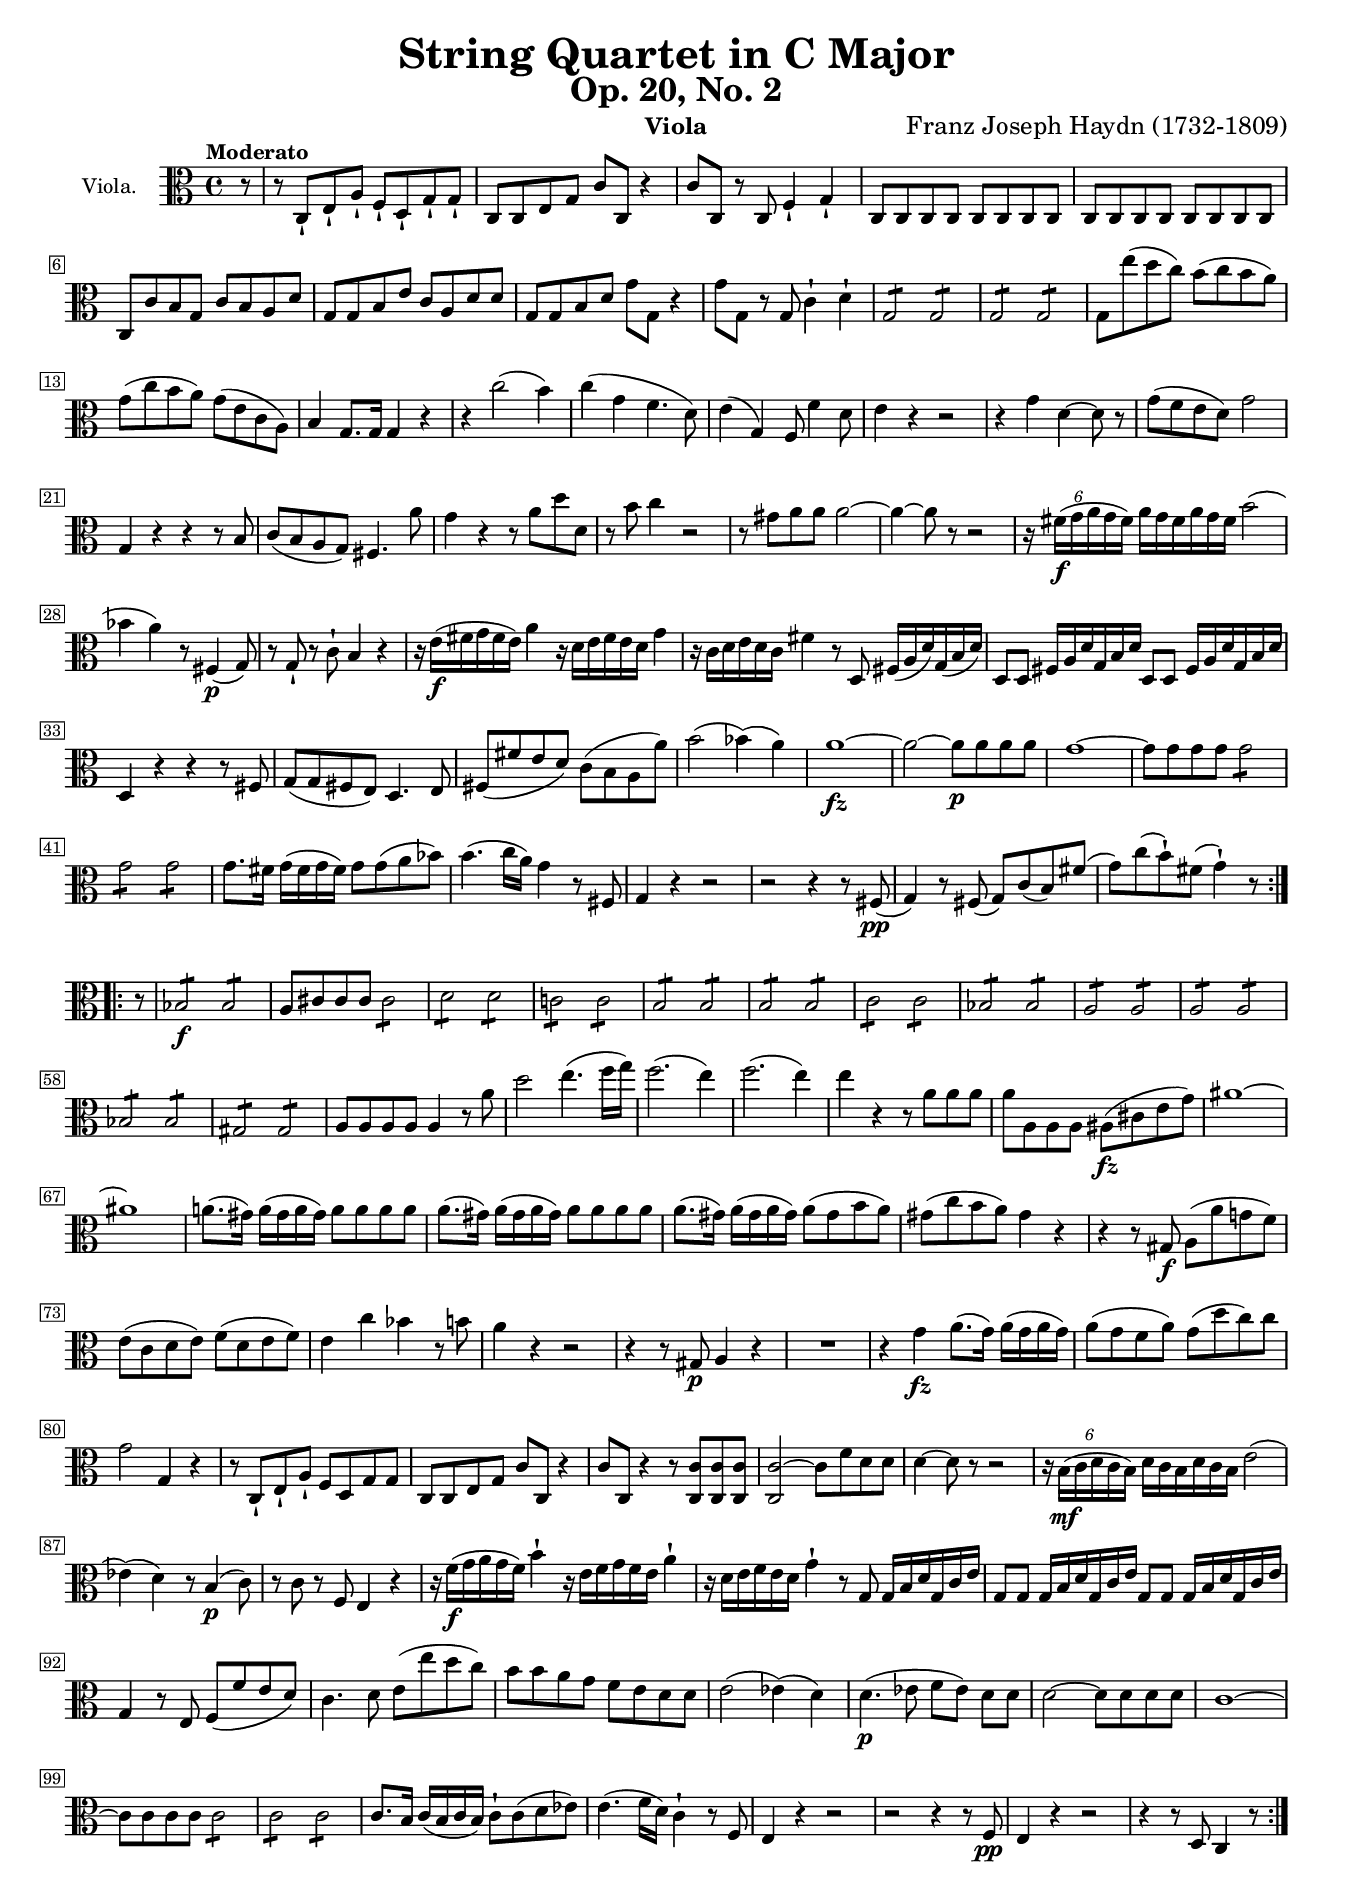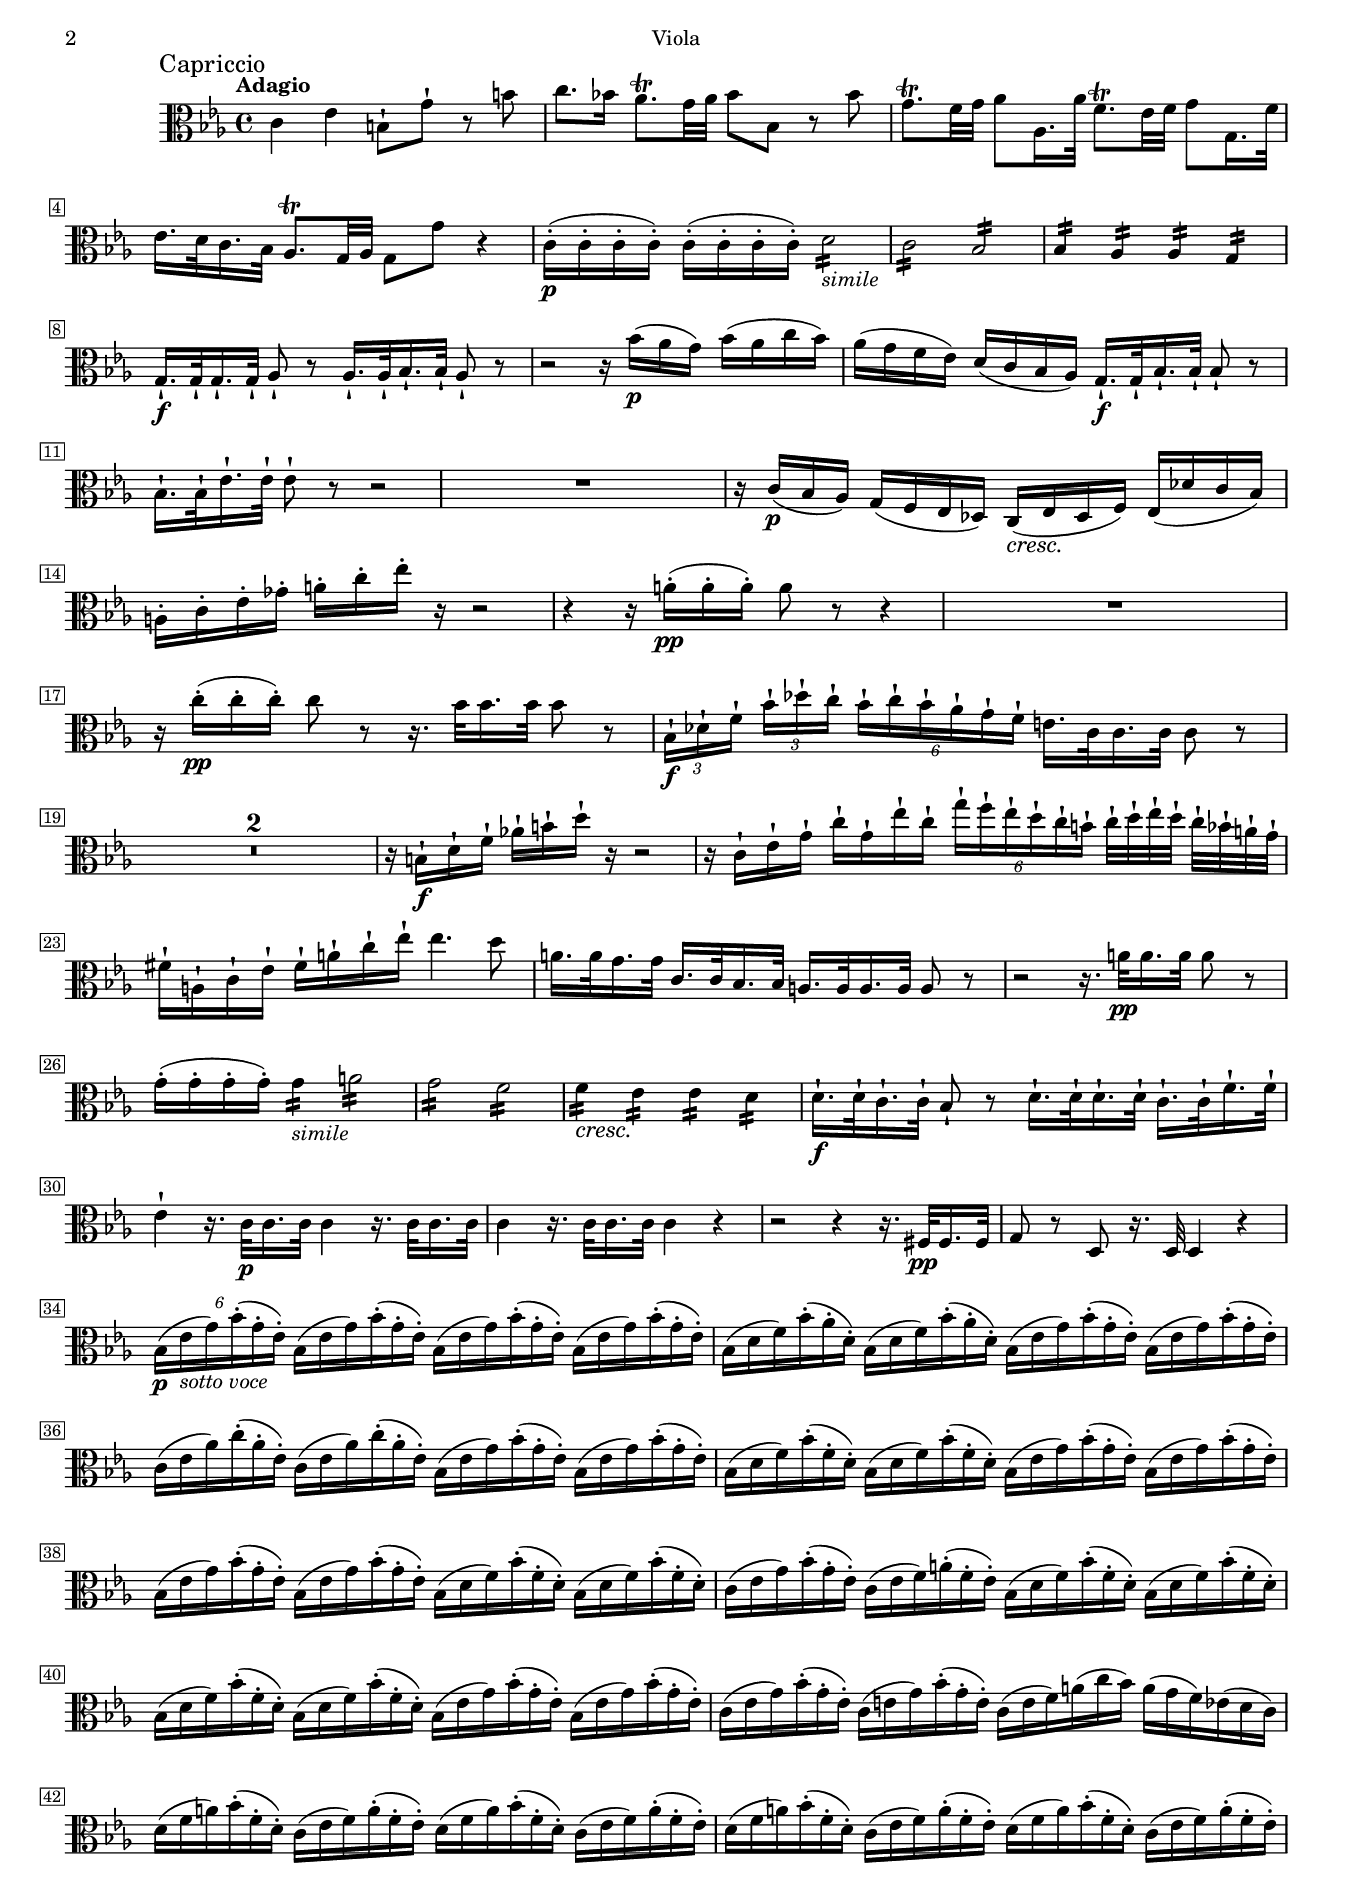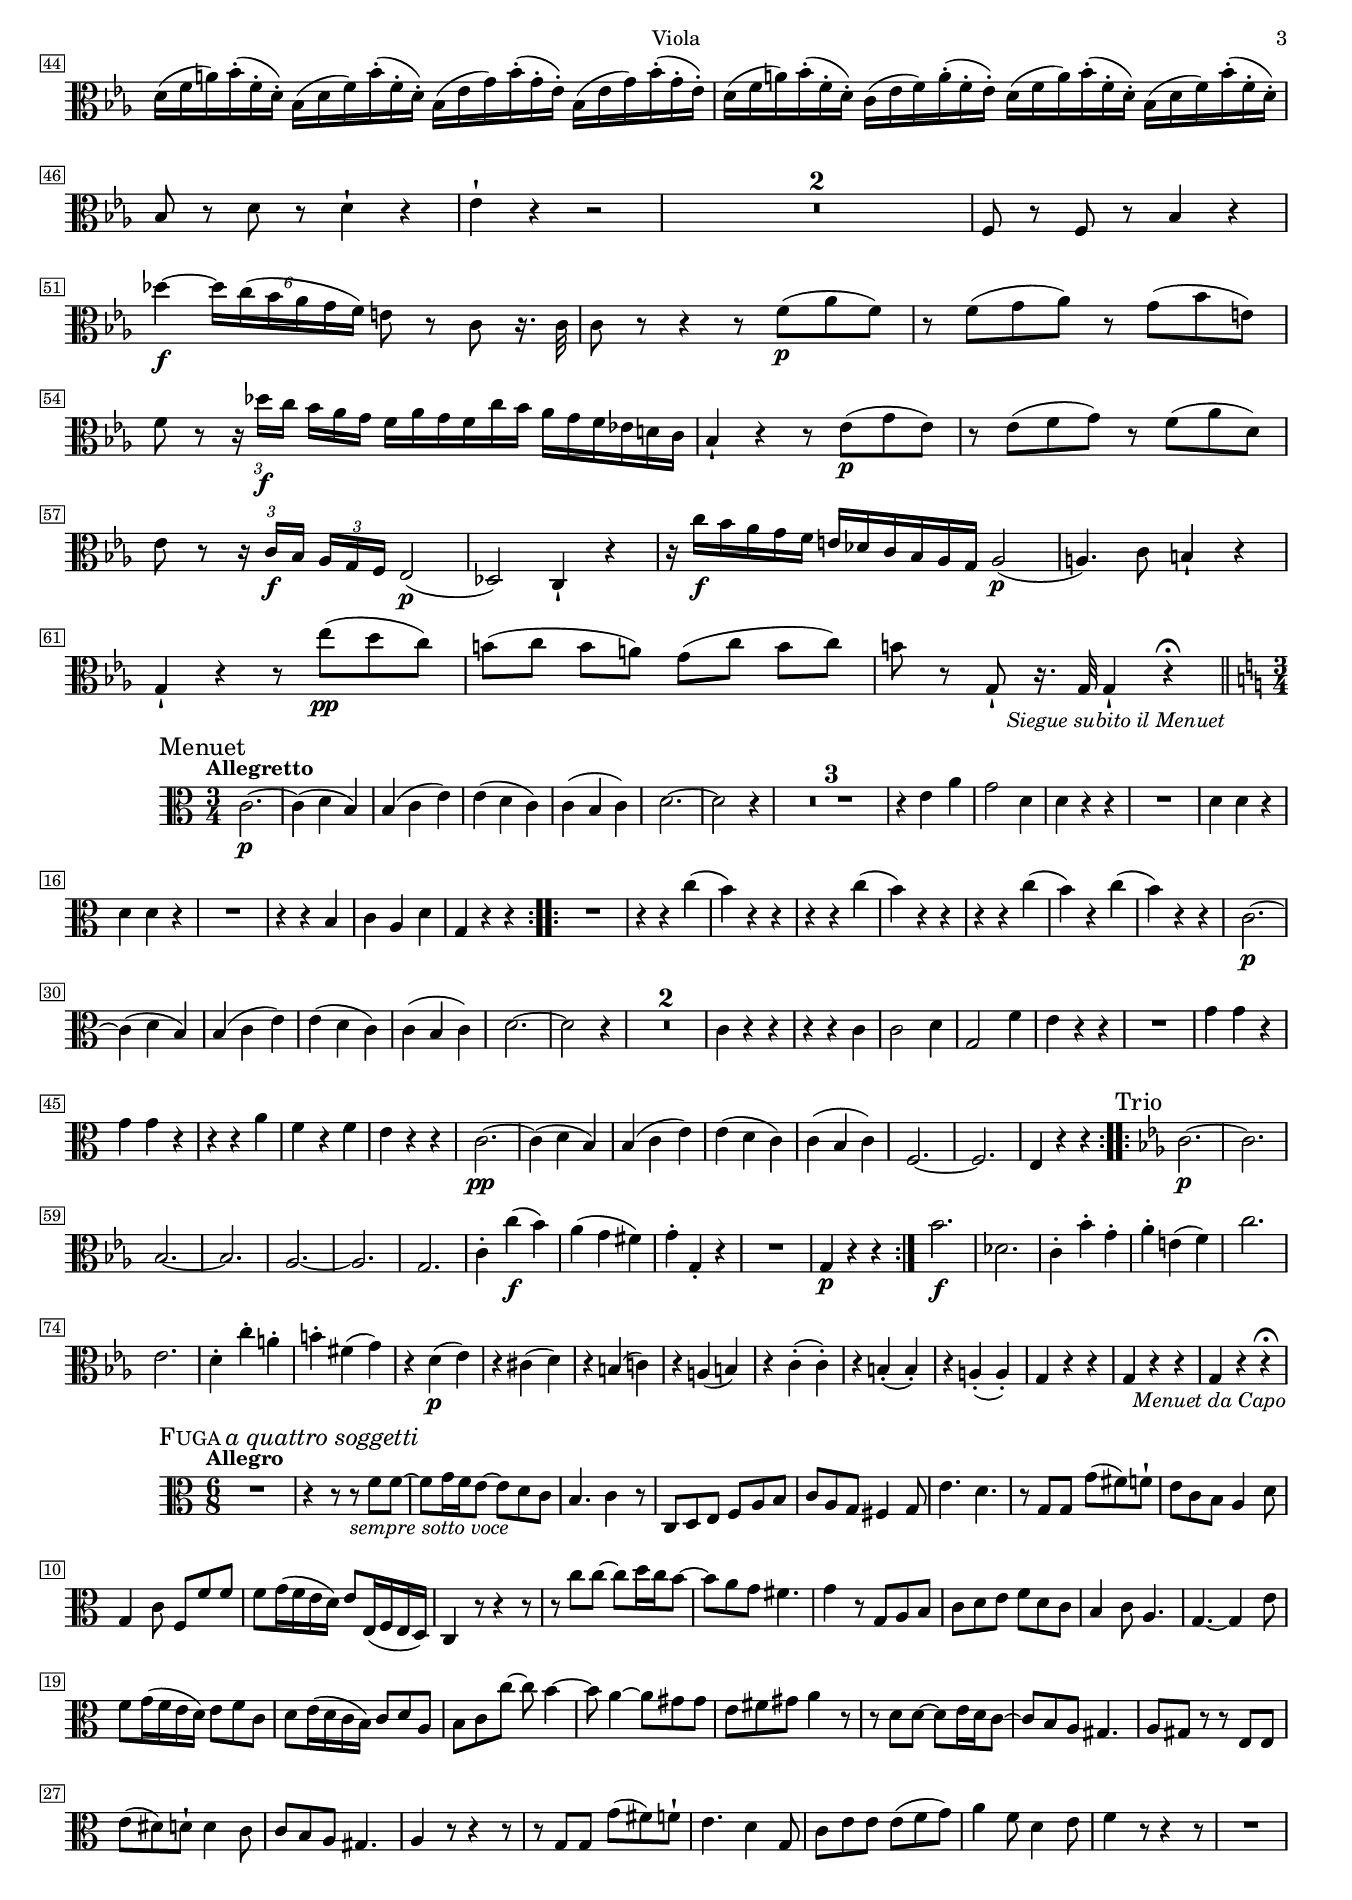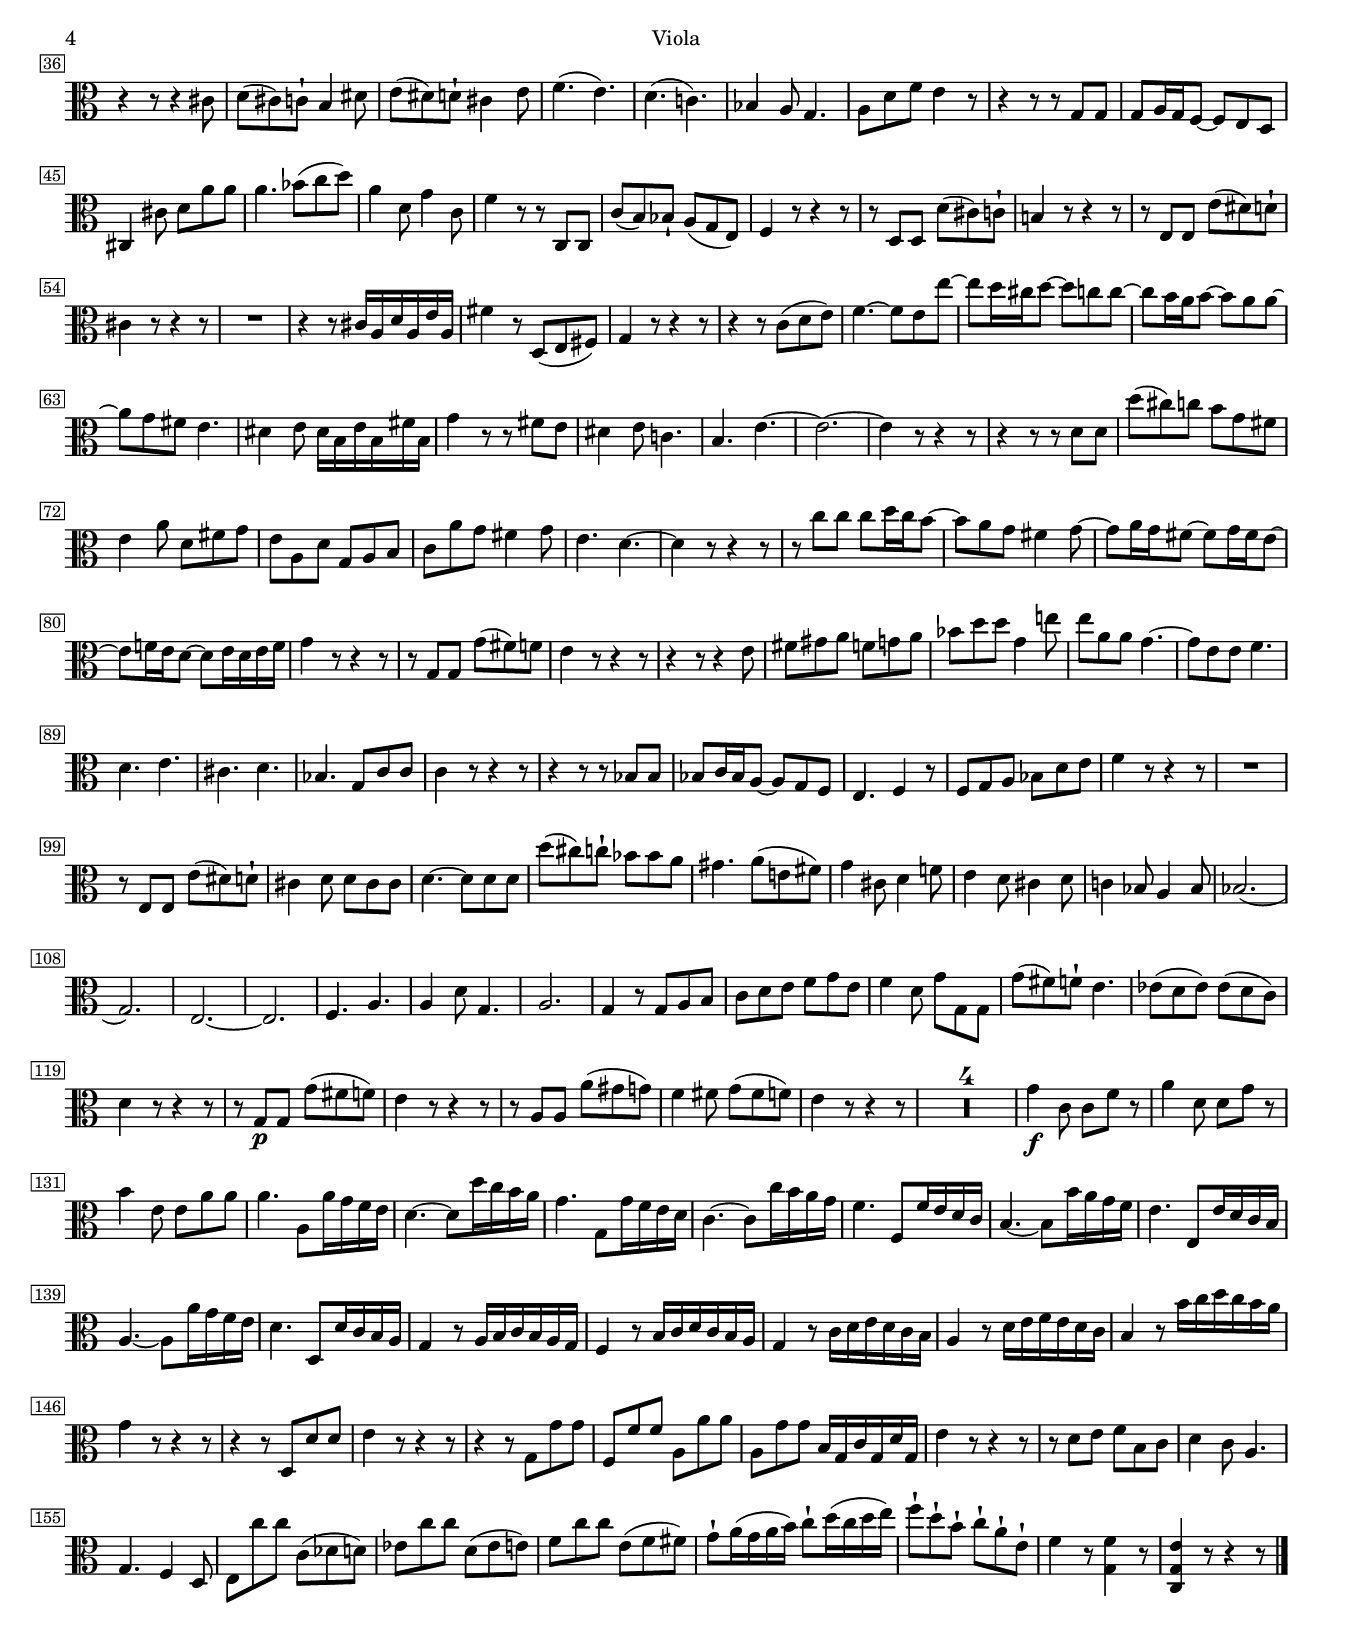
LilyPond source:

\version "2.24.2"

\version "2.24.1"

% \include "gonville-default.ily"

\paper {
  #(set-paper-size "c4")
  % page-breaking = #ly:page-turn-breaking
  % first-page-number = 2
  % page-breaking = #ly:minimal-breaking
  page-breaking = #ly:optimal-breaking
  % system-system-spacing = #'((basic-distance . 0.1) (padding . 0))
  % ragged-last-bottom = ##f
  % ragged-bottom = ##f
}



globalSettings = { 
  % \override Score.BarNumber.break-visibility = #end-of-line-invisible
  % \set Score.barNumberVisibility = #(every-nth-bar-number-visible 5)
  \override Score.BarNumber.stencil = #(make-stencil-boxer 0.1 0.25 ly:text-interface::print)
  % \accidentalStyle modern
  \set baseMoment = #(ly:make-moment 1/8)
}

\header {
  title = \markup { \abs-fontsize #20 "String Quartet in C Major" } 
  subtitle = \markup {\abs-fontsize #16 "Op. 20, No. 2" }
  % opus = "Opus 20, No. 2"
  composer = \markup { \abs-fontsize #12 "Franz Joseph Haydn (1732-1809)" }
  date = "1772"
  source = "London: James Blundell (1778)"
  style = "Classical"
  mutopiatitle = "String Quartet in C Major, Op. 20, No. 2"
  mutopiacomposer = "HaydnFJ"
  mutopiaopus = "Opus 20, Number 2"
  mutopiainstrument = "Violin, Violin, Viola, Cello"
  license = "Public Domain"
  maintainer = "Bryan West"
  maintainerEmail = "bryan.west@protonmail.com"
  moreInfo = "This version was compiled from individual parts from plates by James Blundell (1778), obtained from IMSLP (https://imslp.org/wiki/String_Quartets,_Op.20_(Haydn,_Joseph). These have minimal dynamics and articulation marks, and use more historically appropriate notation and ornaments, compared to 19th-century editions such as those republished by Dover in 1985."
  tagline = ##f
}

\layout {
  \context {
    \Score
    \override DynamicTextSpanner.style = #'none
    \override TupletBracket.bracket-visibility = ##f
  }
}

headerI = ""
% headerI = \markup {
%   \fill-line {
%     \center-column { \raise #2 \bold \abs-fontsize #16 "I" } 
%   }
% }

headerII = ""
% headerII = \markup { 
%   \fill-line {
%     \center-column { \raise #2 \bold \abs-fontsize #16 "II" } 
%   }
% } % "Adagio"

headerIII = ""
% headerIII = \markup { 
%   \fill-line {
%     \center-column { \raise #2 \bold \abs-fontsize #16 "III" } 
%   }
% } % "Allegretto"
headerIV = ""
% headerIV = \markup { 
%       \fill-line {
%         \center-column { 
%           \raise #4 {
%             \bold \abs-fontsize #16 "IV"
%             \bold \abs-fontsize #12 "Fuga a quattro soggetti"
%           }
%       }
%     }
% }

timeI = { \time 4/4 \partial 8 }
timeII = \time 4/4
timeIII = \time 3/4
timeIV = \time 6/8

finalFermata = \mark \markup { \musicglyph #"scripts.ufermata" } 

repeatChord = #(define-music-function (parser location chord repeats) (ly:music? integer?)
  #{
    \repeat unfold $repeats $chord
  #})

staccato = \markup { \italic staccato }
legato = \markup { \italic legato }

tupletNum = \revert TupletNumber.stencil

noTupletNum = \override TupletNumber.stencil = ##f

tupletBracket = \override TupletBracket.bracket-visibility = ##t

noTupletBracket = \override TupletBracket.bracket-visibility = ##f

fz = #(make-dynamic-script "fz")

dolce = \markup { \italic "dolce" }

simile = \markup { \italic "simile" }

sempreSottoVoce = \markup { \italic "sempre sotto voce" }

\include "../common/part-layout.ily"

\include "./i-global.ily"
\version "2.24.1"
violaFirstMov = \relative c {
  \clef alto
  \set baseMoment = #(ly:make-moment 1/8)
  \noTupletBracket
  \tupletUp
  \repeat volta 2 {
    r8
    | r c-! e-! a-! f-! d-! g-! g-!
    | c, c e g c c, r4 
    | c'8 c, r c f4-! g-!
    | c,8 c c c c c c c
    | \repeat unfold 8 c8
    | c8 c' b g c b a d 
    | g, g b e c a d d 
    | g, g b d g g, r4 
    | g'8 g, r g c4-! d-! 
    % 10
    | g,2:8 g:
    | g: g: 
    | g8 e''( d c) b( c b a)
    | g( c b a) g( e c a) 
    | b4 g8. g16 g4 r 
    | r4 c'2( b4) 
    | c( g f4. d8)
    | e4( g,) f8 f'4 d8
    | e4 r r2
    | r4 g d ~ d8 r 
    % 20 
    | g8( f e d) g2
    | g,4 r r r8 b 
    | c( b a g) fis4. a'8 
    | g4 r r8 a d d, 
    | r8 b' c4 r2
    | r8 gis a a a2 ~
    | a4 ~ a8 r r2
    % \set subdivideBeams = ##t
    | \tuplet 6/4 4 { r16 fis(\f g a g fis) \noTupletNum a g fis a g fis } b2(
    | bes4 a) r8 fis,4(\p g8)
    | r8 g-! r c-! b4 r 
    % 30
    | \tuplet 6/4 4 { r16 e(\f fis g fis e) } a4 \tuplet 6/4 4 { r16 d, e fis e d } g4 
    | \tuplet 6/4 4 { r16 c, d e d c } fis4 r8 d,8 \tuplet 6/4 4 { fis16( a d) g,( b d) }
    | \repeat unfold 2 { d,8 d \tuplet 6/4 4 { fis16 a d g, b d } }
    % \set subdivideBeams = ##f
    | d,4 r r r8 fis
    | g8( g fis e) d4. e8 
    | fis8( fis' e d) c( b a a') 
    | b2( bes4)( a) 
    | a1\fz ~ 
    | a2 ~ a8\p a a a
    | g1 ~ 
    % 40
    | g8 g g g g2:8 % g(-. g-. g-. g-.)
    | g: g: % \repeat unfold 2 { g8(-. g-. g-. g-.) } 
    | g8. fis16 g( fis g fis) g8 g( a bes) 
    | b4.( c16 a) g4 r8 fis,8
    | g4 r r2
    | r2 r4 r8 fis(\pp
    | g4) r8 fis( g) c( b) fis'( 
    | g) c( b-!) fis( g4-!) r8
  } 
  \repeat volta 2 {
    r8
    | bes,2:8\f bes: % bes,8\f \repeat unfold 7 bes8
    | a8 cis cis cis cis2:8
    % 50
    | d: d: % \repeat unfold 8 d8
    | c!: c: % \repeat unfold 7 c8
    | b: b: % \repeat unfold 8 b8
    | b: b: % \repeat unfold 8 b8
    | c: c: % \repeat unfold 8 c8
    | bes: bes: % \repeat unfold 8 bes8
    | a: a: % \repeat unfold 8 a8
    | a: a: % \repeat unfold 8 a8
    | bes: bes: % \repeat unfold 8 bes8
    | gis: gis: % \repeat unfold 8 gis8
    % 60
    | a8 a a a a4 r8 a'
    | d2 e4.( f16 g) 
    | f2.( e4) 
    | f2.( e4)
    | e4 r r8 a, a a
    | a a, a a ais(\fz cis e g) 
    | ais1 ~ 
    % 70
    | ais
    | a!8.( gis16) a( gis a gis) a8 a a a
    | a8.( gis16) a( gis a gis) a8 a a a
    | a8.( gis16) a( gis a gis) a8( gis b a)
    | gis( c b a) gis4 r
    | r4 r8 gis,8\f a( a' g! f) 
    | e( c d e) f( d e f) 
    | e4 c' bes r8 b 
    | a4 r r2
    | r4 r8 gis,8\p a4 r 
    | R1
    | r4 g'\fz a8.( g16) a( g a g) 
    | a8( g f a) g( d' c) c 
    % 80
    | g2 g,4 r 
    | r8 c,-! e-! a-! f d g g
    | c, c e g c c, r4 
    | c'8 c, r4 r8 <c' c,> \repeatChord <c c,>8 2 
    | <c c,>2 ~ c8 f d d 
    | d4 ~ d8 r r2
    % \set subdivideBeams = ##t
    | \tupletNum \tuplet 6/4 4 { r16 b(\mf c d c b) \noTupletNum d c b d c b } e2(
    | ees4)( d) r8 b4(\p c8) 
    | r8 c r f, e4 r 
    | \tuplet 6/4 4 { r16 f'(\f g a g f) } b4-! \tuplet 6/4 4 { r16 e, f g f e } a4-! 
    | \tuplet 6/4 4 { r16 d, e f e d } g4-! r8 g, \tuplet 6/4 4 { g16 b d g, c e }
    | \repeat unfold 2 { g,8 g \tuplet 6/4 4 { g16 b d g, c e } }
    | g,4 r8 e f( f' e d) 
    | c4. d8 e( e' d c) 
    | b b a g f e d d 
    | e2( ees4)( d) 
    | d4.(\p ees8 f ees) d[ d] 
    | d2 ~ d8 d d d
    | c1 ~ 
    | c8 c c c c2:8 % c(-. c-. c-. c-.)
    % 100
    | c: c: % \repeat unfold 2 { c8(-. c-. c-. c-.) }
    | c8. b16 c( b c b) c8-! c( d ees) 
    | e4.( f16 d) c4-! r8 f,8 
    | e4 r r2
    | r2 r4 r8 f\pp 
    | e4 r r2 
    | r4 r8 d c4 r8 \fine
  }
}


\include "./ii-global.ily"
\version "2.24.1"
violaSecondMov = \relative c' {
  \clef alto
  \set baseMoment = #(ly:make-moment 1/8)
  \noTupletBracket
  \section
  \sectionLabel "Capriccio"
  | c4 ees b8-! g'-! r b
  | c8. bes!16 aes8.\trill g32 aes bes8 bes, r bes' 
  | g8.\trill f32 g aes8 aes,16. aes'32 f8.\trill ees32 f g8 g,16. f'32 
  | ees16. d32 c16. bes32 aes8.\trill g32 aes g8 g' r4
  | c,16(-.\p c-. c-. c-.) c(-. c-. c-. c-.) d2:16_\simile 
  | c2: bes2: 
  | bes4: aes4: aes4: g4:
  | g16.-!\f g32-! g16.-! g32-! aes8-! r aes16.-! aes32-! bes16.-! bes32-! aes8-! r 
  | r2 r16 bes'(\p aes g) bes( aes c bes) 
  | aes( g f ees) d( c bes aes) g16.-!\f g32-! bes16.-! bes32-! bes8-! r 
  | bes16.-! bes32-! ees16.-! ees32-! ees8-! r r2 
  | R1 
  | r16 c(\p bes aes) g( f ees des) c(\cresc ees des f) ees( des' c bes) 
  | a-.\! c-. ees-. ges-. a-. c-. ees-. r r2 
  | r4 r16 a,(-.\pp a-. a-.) a8 r r4 
  | R1 
  | r16 c(-.\pp c-. c-.) c8 r r16. bes32 bes16. bes32 bes8 r 
  % \set subdivideBeams = ##t
  | \tuplet 3/2 8 { bes,16-!\f des-! f-! bes[-! des-! c-!] } \tuplet 6/4 4 { bes-! c-! bes-! aes-! g-! f-! } e16. c32 c16. c32 c8 r
  | R1 * 2
  | r16 b-!\f d-! f-! aes!-! b-! d-! r r2
  | r16 c,-! ees-! g-! c-! g-! ees'-! c-! \tuplet 6/4 4 { g'16-! f-! ees-! d-! c-! b-! } c32-! d-! ees-! d-! c-![ bes-! a-! g-!]
  | fis16-! a,-! c-! ees-! fis-! a-! c-! ees-! ees4. d8 
  | a16. a32 g16. g32 c,16. c32 bes16. bes32 a16. a32 a16. a32 a8 r 
  | r2 r16. a'32\pp a16. a32 a8 r
  | g16(-. g-. g-. g-.) g4:16_\simile a2: 
  | g2: f:
  | f4:\cresc ees: ees: d: 
  | d16.-!\f d32-! c16.-! c32-! bes8-! r d16.-! d32-! d16.-! d32-! c16.-! c32-! f16.-! f32-!
  | ees4-! r16. c32\p c16. c32 c4 r16. c32 c16. c32 
  | c4 r16. c32 c16. c32 c4 r 
  | r2 r4 r16. fis,32\pp fis16. fis32 
  | g8 r d r16. d32 d4 r
  % \set subdivideBeams = ##t
  | \once \tupletUp \tuplet 6/4 4 { bes'16\p( ees_\markup {\italic "sotto voce" } g) \noTupletNum bes-.( g-. ees-.) } \repeat unfold 3 { \tuplet 6/4 4 { bes16( ees g) bes(-. g-. ees-.) } }
  | \tuplet 6/4 4 { \repeat unfold 2 { bes16( d f) bes(-. aes-. d,-.) } \repeat unfold 2 { bes16( ees g) bes(-. g-. ees-.) } }
  | \tuplet 6/4 4 { \repeat unfold 2 { c16( ees aes) c(-. aes-. ees-.) } \repeat unfold 2 { bes16( ees g) bes(-. g-. ees-.) } }
  | \tuplet 6/4 4 { \repeat unfold 2 { bes16( d f) bes(-. f-. d-.) } \repeat unfold 2 { bes16( ees g) bes(-. g-. ees-.) } }
  | \tuplet 6/4 4 { \repeat unfold 2 { bes16( ees g) bes(-. g-. ees-.) } \repeat unfold 2 { bes16( d f) bes(-. f-. d-.) } }
  | \tuplet 6/4 4 { c16( ees g) bes(-. g-. ees-.) c( ees f) a(-. f-. ees-.) \repeat unfold 2 { bes16( d f) bes(-. f-. d-.) } }
  | \tuplet 6/4 4 { \repeat unfold 2 { bes16( d f) bes(-. f-. d-.) } \repeat unfold 2 { bes16( ees g) bes(-. g-. ees-.) } }
  | \tuplet 6/4 4 { c16( ees g) bes(-. g-. ees-.) c( e g) bes(-. g-. e-.) c( e f) a( c bes) a( g f) ees( d c) }
  | \tuplet 6/4 4 { \repeat unfold 2 { d16( f a) bes(-. f-. d-.) c( ees f) a(-. f-. ees-.) } }
  | \tuplet 6/4 4 { \repeat unfold 2 { d16( f a) bes(-. f-. d-.) c( ees f) a(-. f-. ees-.) } }
  | \tuplet 6/4 4 { d16( f a) bes(-. f-. d-.) bes( d f) bes(-. f-. d-.) \repeat unfold 2 { bes16( ees g) bes(-. g-. ees-.) } }
  | \tuplet 6/4 4 { d16( f a) bes(-. f-. d-.) c( ees f) a(-. f-. ees-.) d( f a) bes(-. f-. d-.) bes( d f) bes(-. f-. d-.) }
  | bes8 r d r d4-! r 
  | ees4-! r r2
  | R1 * 2
  | f,8 r f r bes4 r 
  | des'4\f ~ \once \tupletUp \tuplet 6/4 4 { \tupletNum des16 c( bes aes g f) } e8 r c r16. c32 
  | c8 r r4 r8 f(\p aes f)
  | r f( g aes) r g( bes e,) 
  | f8 r \tuplet 3/2 8 { r16 des'\f c \noTupletNum bes[ aes g] } \tuplet 6/4 4 { f aes g f c' bes aes g f ees! d! c }
  | bes4-! r r8 ees(\p g ees)
  | r ees( f g) r f( aes d,) 
  | ees r \tuplet 3/2 8 { \tupletNum r16 c\f bes aes[ g f] } ees2(\p 
  | des) c4-! r \noTupletNum
  | \tuplet 6/4 4 { r16 c''\f bes aes g f e des c bes aes g } aes2(\p
  % \set subdivideBeams = ##f
  | a4.) c8 b4-! r 
  | g-! r r8 ees''8(\pp d c)
  | b( c b[ a)] g( c b[ c)] 
  | b r g,-! r16. g32 g4-! r\fermata |
  \jump "Siegue subito il Menuet"
  \section
  \key c \major
  \time 3/4
  \partial 8
  \newSpacingSection
  \once \override Score.SpacingSpanner.spacing-increment = #-2
  | s1 \once \override Score.BarLine.stencil = ##f
  \revert Score.BarLine.stencil
}


\include "./iii-global.ily"
\version "2.24.1"
violaThirdMov = \relative c' {
  \clef alto
  \section
  \sectionLabel "Menuet"
  \repeat volta 2 {
    c2.\p ~
    | c4( d b)  
    | b( c e) 
    | e( d c) 
    | c( b c) 
    | d2. ~
    | d2 r4
    | R2. * 3
    | r4 e a 
    | g2 d4 
    | d r r
    | R2. * 1
    | d4 d r
    | d4 d r
    | R2. * 1
    | r4 r b
    | c a d
    | g, r r
  }
  \repeat volta 2 {
    | R2. * 1
    | r4 r c'(
    | b) r r 
    | r4 r c(
    | b) r r 
    | r4 r c(
    | b) r c(
    | b) r r
    | c,2.\p ~
    | c4( d b)  
    | b( c e) 
    | e( d c)  
    | c( b c) 
    | d2. ~
    | d2 r4
    | R2. * 2
    | c4 r r 
    | r r c 
    | c2 d4
    | g,2 f'4 
    | e r r 
    | R2. 
    | g4 g r 
    | g4 g r 
    | r r a 
    | f r f 
    | e r r 
    | c2.\pp ~
    | c4( d b)  
    | b( c e)  
    | e( d c)  
    | c( b c) 
    | f,2. ~ 
    | f
    | e4 r r 
  }
  \section
  \sectionLabel "Trio"
  \key c \minor
  \repeat volta 2 {
    | \grace s8 c'2.\p ~ 
    | c
    | bes ~ 
    | bes
    | aes ~ 
    | aes
    | g
    | c4-. c'(\f bes)
    | aes( g fis) 
    | g-. g,-. r 
    | R2. 
    | g4\p r r
  }
  | bes'2.\f
  | des,
  | c4-. bes'-. g-. 
  | aes-. e( f)
  | c'2.
  | ees,
  | d4-. c'-. a-.
  | b-. fis( g)
  | r d(\p ees)
  | r cis( d)
  | r b( c!)
  | r a( b)
  | r c(-. c-.)
  | r b(-. b-.)
  | r a(-. a-.)
  | g r r
  | g r r
  | g r r\fermata |
  \jump "Menuet da Capo"
}


\include "./iv-global.ily"
\version "2.24.1"
violaFourthMov = \relative c' {
  \clef alto
  \section
  \sectionLabel \markup { { \smallCaps "Fuga" } \italic "a quattro soggetti" }
  | R2.
  | r4 r8 r8_\sempreSottoVoce f f ~
  | f g16 f  e8 ~ e d c 
  | b4. c4 r8 
  | c,8 d e f a b
  | c a g fis4 g8
  | e'4. d
  | r8 g, g g'( fis) f-! 
  | e c b a4 d8 
  % 10
  | g,4 c8 f, f' f
  | f g16( f e d) e8 e,16( f e d)
  | c4 r8 r4 r8
  | r c'' c ~ c d16 c b8 ~ 
  | b a g fis4. 
  | g4 r8 g, a b 
  | c d e f d c 
  | b4 c8 a4. 
  | g4. ~ g4 e'8
  | f8 g16( f e d) e8 f c 
  % 20
  | d e16( d c b) c8 d a 
  | b c c' ~ c b4 ~ 
  | b8 a4 ~ a8 gis gis
  | e8 fis gis a4 r8 
  | r8 d, d ~ d e16 d c8 ~ 
  | c b a gis4. 
  | a8 gis r r e e 
  | e'( dis) d-! d4 c8
  | c b a gis4. 
  | a4 r8 r4 r8
  % 30
  | r8 g g g'( fis) f-! 
  %%%%% HENLE START
  | e4. d4 g,8 
  | c e e e( f g)
  | a4 f8 d4 e8 
  | f4 r8 r4 r8
  | R2. 
  | r4 r8 r4 cis8
  | d( cis) c-! b4 dis8
  | e( dis) d-! cis4 e8 
  | f4.( e)
  % 40
  | d( c!)
  | bes4 a8 g4. 
  | a8 d f e4 r8
  | r4 r8 r g, g
  | g a16 g f8 ~ f e d 
  | cis4 cis'8 d a' a
  | a4. bes8( c d)
  | a4 d,8 g4 c,8 
  | f4 r8 r c, c
  | c'( b) bes-! a( g e)
  % 50
  | f4 r8 r4 r8
  | r d d d'( cis) c!-! 
  | b!4 r8 r4 r8 
  | r e, e e'( dis) d-! 
  | cis4 r8 r4 r8
  | R2. 
  | r4 r8 cis16 a d a e' a, 
  | fis'4 r8 d,8( e fis)
  | g4 r8 r4 r8
  | r4 r8 c( d e)
  % 60
  | f4. ~ f8 e e' ~ 
  | e d16 cis d8 ~ d c c ~ 
  | c b16 a b8 ~ b a a ~ 
  | a g fis e4. 
  | dis4 e8 dis16 b e b fis' b, 
  | g'4 r8 r fis e 
  | dis4 e8 c!4.
  | b4. e ~ 
  | e2. ~ 
  | e4 r8 r4 r8
  % 70
  | r4 r8 r d d 
  | d'( cis) c! b g fis
  | e4 a8 d, fis g 
  | e a, d g, a b 
  | c a' g fis4 g8
  | e4. d ~ 
  | d4 r8 r4 r8
  | r8 c' c c d16 c b8 ~ 
  | b a g fis4 g8 ~ 
  | g a16 g fis8 ~ fis g16 fis e8 ~ 
  % 80
  | e f!16 e d8 ~ d e16 d e f 
  | g4 r8 r4 r8
  | r8 g, g g'( fis) f 
  | e4 r8 r4 r8
  | r4 r8 r4 e8 
  | fis gis a f g a 
  | bes d d g,4 e'!8
  | e8 a, a g4. ~ 
  | g8 e e f4. 
  | d e
  % 90
  | cis d
  | bes g8 c c
  | c4 r8 r4 r8
  | r4 r8 r bes bes
  | bes c16 bes a8 ~ a g f 
  | e4. f4 r8
  | f8 g a bes d e 
  | f4 r8 r4 r8
  | R2. 
  | r8 e, e e'( dis) d-!
  % 100
  | cis4 d8 d cis cis
  | d4. ~ d8 d d
  | d'( cis) c-! bes bes a
  | gis4. a8( e! fis) 
  | g4 cis,8 d4 f!8
  | e4 d8 cis4 d8
  | c!4 bes8 a4 bes8
  | bes2.(
  | g)
  | e ~
  % 110
  | e
  | f4. a
  | a4 d8 g,4.
  | a2.
  | g4 r8 g a b
  | c d e f g e
  | f4 d8 g g, g 
  | g'( fis) f-! e4.
  | ees8( d ees) ees( d c)
  | d4 r8 r4 r8
  % 120
  | r8 g,\p g g'( fis f)
  | e4 r8 r4 r8
  | r8 a, a a'( gis g)
  | f4 fis8 g( fis f)
  | e4 r8 r4 r8
  | R2. * 4
  | g4\f c,8 c f r
  % 130
  | a4 d,8 d g r 
  | b4 e,8 e a a 
  | a4. a,8 a'16 g f e 
  | d4. ~ d8 d'16 c b a
  | g4. g,8 g'16 f e d
  | c4. ~ c8 c'16 b a g 
  | f4. f,8 f'16 e d c 
  | b4. ~ b8 b'16 a g f 
  | e4. e,8 e'16 d c b 
  | a4. ~ a8 a'16 g f e
  % 140
  %%%%% END HENLE
  | d4. d,8 d'16 c b a 
  | g4 r8 a16 b c b a g
  | f4 r8 b16 c d c b a 
  | g4 r8 c16 d e d c b 
  | a4 r8 d16 e f e d c 
  | b4 r8 b'16 c d c b a 
  | g4 r8 r4 r8
  | r4 r8 d, d' d
  | e4 r8 r4 r8
  | r4 r8 g, g' g
  | f, f' f a, a' a
  % 150
  | a, g' g b,16 g c g d' g,
  | e'4 r8 r4 r8 
  | r8 d e f b, c 
  | d4 c8 a4.
  | g4. f4 d8 
  | e c'' c c,( des d) 
  | ees c' c d,( ees e)
  | f c' c e,( f fis) 
  | g-! a16( g a b) c8-! d16( c d e) 
  % 160
  | f8-! d-! b-! c-! a-! e-! 
  | f4 r8 <f g,>4 r8 
  | <e g, c,>4 r8 r4 r8 \fine
}


\version "2.24.1"

violaBreakI = {
  % s8
%   | s1 * 46
%   | s2. s8 % \allowPageTurn % \break
%   | s1 * 2
%   | s1 * 25 \allowPageTurn
%   | s1 \allowPageTurn
}

violaBreakII = { 
  s1 * 47
  \allowPageTurn
  % s1 \noBreak
  % | s1 \noBreak
  % | s1 \noBreak
  % | s1 * 5 \noBreak
  % | s1 \break
  % | s1 \noBreak % 10
  % | s1 \noBreak
  % | s1 \noBreak
  % | s1 \noBreak
  % | s1 \break
  % | s1 \noBreak % 15
  % | s1 \noBreak
  % | s1 \noBreak
  % | s1 
  % | s1 * 2 \noBreak
  % | s1 \break % 21 
  % | s1 \noBreak
  % | s1 \noBreak
  % | s1 
  % | s1 %25
  % | s1 \noBreak
  % | s1 \noBreak
  % | s1 \noBreak
  % | s1  
  % | s1 \noBreak % 30
  % | s1 \noBreak 
  % | s1 \noBreak
  % | s1 
}

violaBreakIII = { }

violaBreakIV = { }

\version "2.24.1"

violaOverridesI = { }

violaOverridesII = { }

violaOverridesIII = { }

violaOverridesIV = { }


\bookpart {
  \bookOutputName "Haydn - String Quartet Op. 20, No. 2 - Viola Part"
  \header {
    pdftitle = "Haydn - String Quartet Op. 20, No. 2 - Viola Part"
    instrument = "Viola"
  }
  \paper {
    first-page-number = 2
    page-count = 4
  }
  
  \score {
    \header {
      piece = \headerI
    }
    \new Staff \with { \consists Page_turn_engraver } <<
      \set Staff.instrumentName = "Viola."
      
      \globalSettings

      \globalFirstMov
      \violaFirstMov
      \new Voice = "breaks" { \violaBreakI }
      \new Voice = "overrides" { \violaOverridesI }
    >>
    \layout {}
  }
  
  \score {
    \header {
      piece = \headerII
    }
    \new Staff \with { \consists Page_turn_engraver } <<
      \set Staff.minimumPageTurnLength = #(ly:make-moment 3/8)

      \globalSettings
      
      \globalSecondMov
      \violaSecondMov
      \new Voice = "breaks" { \violaBreakII }
      \new Voice = "overrides" { \violaOverridesII }
    >>
    \layout {}
  }
  
  \score {
    \header {
      piece = \headerIII
    }
    \new Staff \with { \consists Page_turn_engraver } <<
      \set Staff.minimumPageTurnLength = #(ly:make-moment 3/4)

      \globalSettings
      
      \globalThirdMov
      \violaThirdMov
      \new Voice = "breaks" { \violaBreakIII }
      \new Voice = "overrides" { \violaOverridesIII }
    >>
    \layout {}
  }

  \score {
    \header {
      piece = \headerIV
    }
    \new Staff \with { \consists Page_turn_engraver } <<
      \set Staff.minimumPageTurnLength = #(ly:make-moment 6/4)

      \globalSettings
      
      \globalFourthMov
      \violaFourthMov
      \new Voice = "breaks" { \violaBreakIV }
      \new Voice = "overrides" { \violaOverridesIV }
    >>
    \layout {}
  }
}